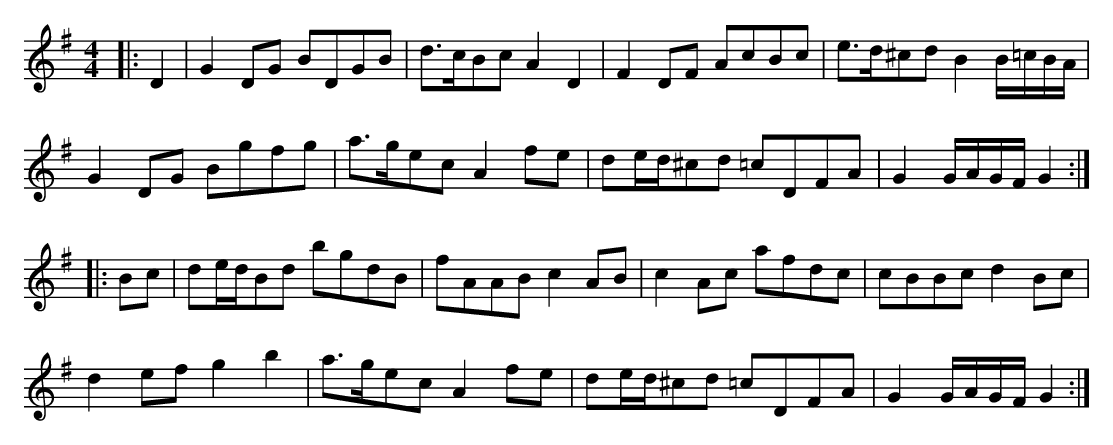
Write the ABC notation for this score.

X:1
M:4/4
K:G
|:D2|G2DG BDGB|d>cBc A2D2|F2DF AcBc|e>d^cd B2 B/=c/B/A/|
G2DG Bgfg|a>gec A2fe|de/d/^cd =cDFA|G2G/A/G/F/ G2:|
|:Bc|de/d/Bd bgdB|fAABc2AB|c2Ac afdc|cBBc d2Bc|
d2efg2b2|a>gecA2fe|de/d/^cd =cDFA|G2 G/A/G/F/ G2:|
